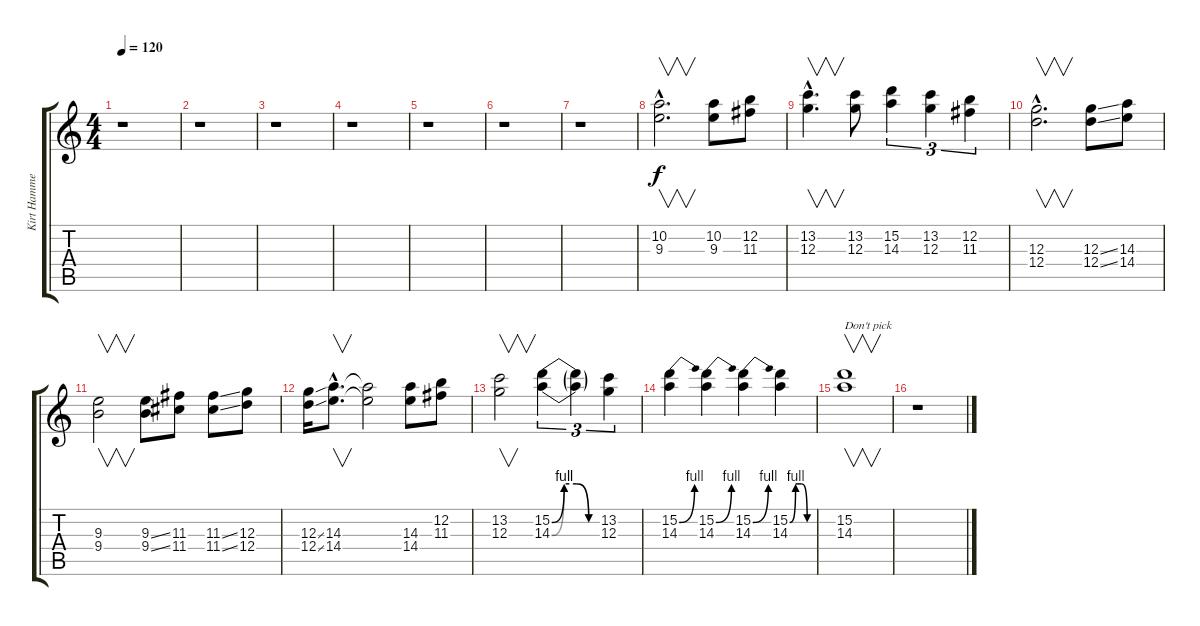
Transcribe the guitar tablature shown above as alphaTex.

\track ("Kirt Hammet (lead guitar)" "Kirt Hamme") {instrument electricguitarjazz}
\staff {score tabs}
\tuning (E4 B3 G3 D3 A2 E2) {hide}
\ts (4 4)
\tempo 120
\clef g2
\ks c
r.1{dy f} |
r.1 |
r.1 |
r.1 |
r.1 |
r.1 |
r.1 |
(10.2{hac} 9.3{hac}).2{v d} (10.2 9.3).8 (12.2 11.3).8 |
(13.2{hac} 12.3{hac}).4{v d} (13.2 12.3).8 (15.2 14.3).4{tu (3 2)} (13.2 12.3).4{tu (3 2)} (12.2 11.3).4{tu (3 2)} |
(12.3{hac} 12.4{hac}).2{v d} (12.3{ss} 12.4{ss}).8 (14.3 14.4).8 |
(9.3 9.4).2{v} (9.3{ss} 9.4{ss}).8 (11.3 11.4).8 (11.3{ss} 11.4{ss}).8 (12.3 12.4).8 |
(12.3{ss} 12.4{ss}).16 (14.3{hac} 14.4{hac}).8{v d} (14.3{t} 14.4{t}).2 (14.3 14.4).8 (12.2 11.3).8 |
(13.2 12.3).2{v} (15.2{be (custom 0 0 15 4 30 4 45 0 60 0)} 14.3{be (custom 0 0 15 4 30 4 45 0 60 0)}).4{tu (3 2)} (15.2{t} 14.3{t}).4{tu (3 2)} (13.2 12.3).4{tu (3 2)} |
(15.2{be (bend 0 0 60 4)} 14.3).4 (15.2{be (bend 0 0 60 4)} 14.3).4 (15.2{be (bend 0 0 60 4)} 14.3).4 (15.2{be (custom 0 0 15 4 30 4 45 0 60 0)} 14.3).4 |
(15.2 14.3).1{v txt "Don't pick"} |
r.1
